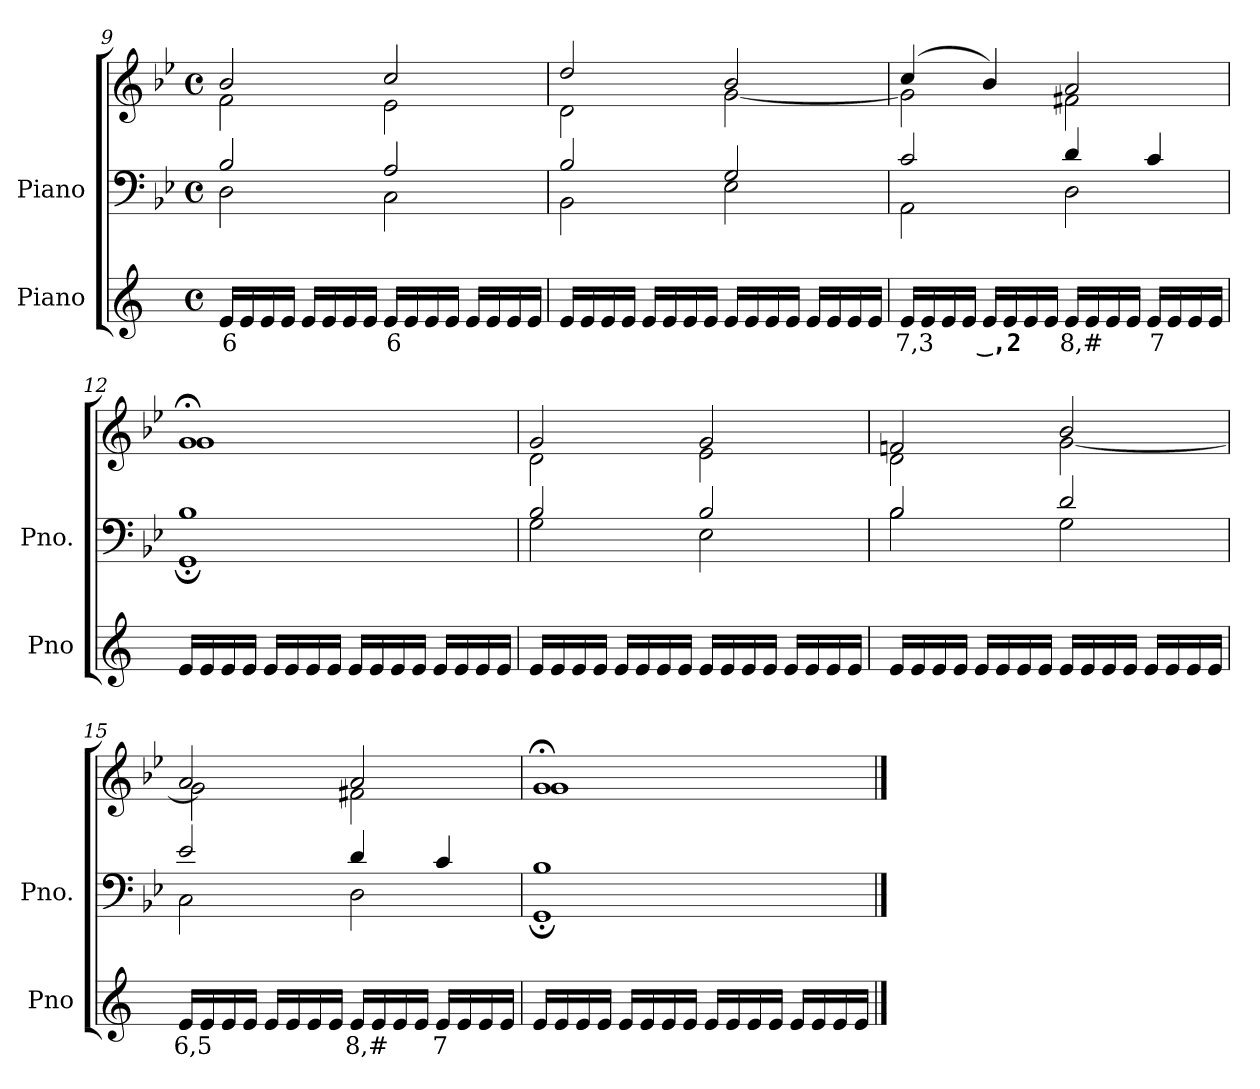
**kern	**text	**kern	**kern
*part2	*part2	*part1	*part1
*staff3	*staff3	*staff2	*staff1
*I"Piano	*	*I"Piano	*
*I'Pno	*	*I'Pno.	*
*clefG2	*	*clefF4	*clefG2
*k[]	*	*k[b-e-]	*k[b-e-]
*M4/4	*	*M4/4	*M4/4
*met(c)	*	*met(c)	*met(c)
=9	=9	=9	=9
!	!LO:LY:b	!	!
*	*	*^	*^
16e/LL	6	2B-/	2D\	2b-/	2f\
16e/	.	.	.	.	.
16e/	.	.	.	.	.
16e/JJ	.	.	.	.	.
16e/LL	.	.	.	.	.
16e/	.	.	.	.	.
16e/	.	.	.	.	.
16e/JJ	.	.	.	.	.
!	!LO:LY:b	!	!	!	!
16e/LL	6	2A/	2C\	2cc/	2e-\
16e/	.	.	.	.	.
16e/	.	.	.	.	.
16e/JJ	.	.	.	.	.
16e/LL	.	.	.	.	.
16e/	.	.	.	.	.
16e/	.	.	.	.	.
16e/JJ	.	.	.	.	.
=10	=10	=10	=10	=10	=10
16e/LL	.	2B-/	2BB-\	2dd/	2d\
16e/	.	.	.	.	.
16e/	.	.	.	.	.
16e/JJ	.	.	.	.	.
16e/LL	.	.	.	.	.
16e/	.	.	.	.	.
16e/	.	.	.	.	.
16e/JJ	.	.	.	.	.
16e/LL	.	2G/	2E-\	2b-/	[2g\
16e/	.	.	.	.	.
16e/	.	.	.	.	.
16e/JJ	.	.	.	.	.
16e/LL	.	.	.	.	.
16e/	.	.	.	.	.
16e/	.	.	.	.	.
16e/JJ	.	.	.	.	.
=11	=11	=11	=11	=11	=11
!	!LO:LY:b	!	!	!	!
16e/LL	7,3	2c/	2AA\	(>4cc/	2g\]
16e/	.	.	.	.	.
16e/	.	.	.	.	.
16e/JJ	.	.	.	.	.
!	!LO:LY:b	!	!	!	!
16e/LL	_,2	.	.	4b-/)	.
16e/	.	.	.	.	.
16e/	.	.	.	.	.
16e/JJ	.	.	.	.	.
!	!LO:LY:b	!	!	!	!
16e/LL	8,#	4d/	2D\	2a/	2f#X\
16e/	.	.	.	.	.
16e/	.	.	.	.	.
16e/JJ	.	.	.	.	.
!	!LO:LY:b	!	!	!	!
16e/LL	7	4c/	.	.	.
16e/	.	.	.	.	.
16e/	.	.	.	.	.
16e/JJ	.	.	.	.	.
=12	=12	=12	=12	=12	=12
16e/LL	.	1B-	1GG;	1g;<	1g
16e/	.	.	.	.	.
16e/	.	.	.	.	.
16e/JJ	.	.	.	.	.
16e/LL	.	.	.	.	.
16e/	.	.	.	.	.
16e/	.	.	.	.	.
16e/JJ	.	.	.	.	.
16e/LL	.	.	.	.	.
16e/	.	.	.	.	.
16e/	.	.	.	.	.
16e/JJ	.	.	.	.	.
16e/LL	.	.	.	.	.
16e/	.	.	.	.	.
16e/	.	.	.	.	.
16e/JJ	.	.	.	.	.
=13	=13	=13	=13	=13	=13
16e/LL	.	2B-/	2G\	2g/	2d\
16e/	.	.	.	.	.
16e/	.	.	.	.	.
16e/JJ	.	.	.	.	.
16e/LL	.	.	.	.	.
16e/	.	.	.	.	.
16e/	.	.	.	.	.
16e/JJ	.	.	.	.	.
16e/LL	.	2B-/	2E-\	2g/	2e-\
16e/	.	.	.	.	.
16e/	.	.	.	.	.
16e/JJ	.	.	.	.	.
16e/LL	.	.	.	.	.
16e/	.	.	.	.	.
16e/	.	.	.	.	.
16e/JJ	.	.	.	.	.
=14	=14	=14	=14	=14	=14
16e/LL	.	2B-/	2B-\	2fn/	2d\
16e/	.	.	.	.	.
16e/	.	.	.	.	.
16e/JJ	.	.	.	.	.
16e/LL	.	.	.	.	.
16e/	.	.	.	.	.
16e/	.	.	.	.	.
16e/JJ	.	.	.	.	.
16e/LL	.	2d/	2G\	2b-/	[2g\
16e/	.	.	.	.	.
16e/	.	.	.	.	.
16e/JJ	.	.	.	.	.
16e/LL	.	.	.	.	.
16e/	.	.	.	.	.
16e/	.	.	.	.	.
16e/JJ	.	.	.	.	.
=15	=15	=15	=15	=15	=15
!	!LO:LY:b	!	!	!	!
16e/LL	6,5	2e-/	2C\	2a/	2g\]
16e/	.	.	.	.	.
16e/	.	.	.	.	.
16e/JJ	.	.	.	.	.
16e/LL	.	.	.	.	.
16e/	.	.	.	.	.
16e/	.	.	.	.	.
16e/JJ	.	.	.	.	.
!	!LO:LY:b	!	!	!	!
16e/LL	8,#	4d/	2D\	2a/	2f#X\
16e/	.	.	.	.	.
16e/	.	.	.	.	.
16e/JJ	.	.	.	.	.
!	!LO:LY:b	!	!	!	!
16e/LL	7	4c/	.	.	.
16e/	.	.	.	.	.
16e/	.	.	.	.	.
16e/JJ	.	.	.	.	.
=16	=16	=16	=16	=16	=16
16e/LL	.	1B-	1GG;	1g;<	1g
16e/	.	.	.	.	.
16e/	.	.	.	.	.
16e/JJ	.	.	.	.	.
16e/LL	.	.	.	.	.
16e/	.	.	.	.	.
16e/	.	.	.	.	.
16e/JJ	.	.	.	.	.
16e/LL	.	.	.	.	.
16e/	.	.	.	.	.
16e/	.	.	.	.	.
16e/JJ	.	.	.	.	.
16e/LL	.	.	.	.	.
16e/	.	.	.	.	.
16e/	.	.	.	.	.
16e/JJ	.	.	.	.	.
*	*	*v	*v	*	*
*	*	*	*v	*v
==	==	==	==
*-	*-	*-	*-
